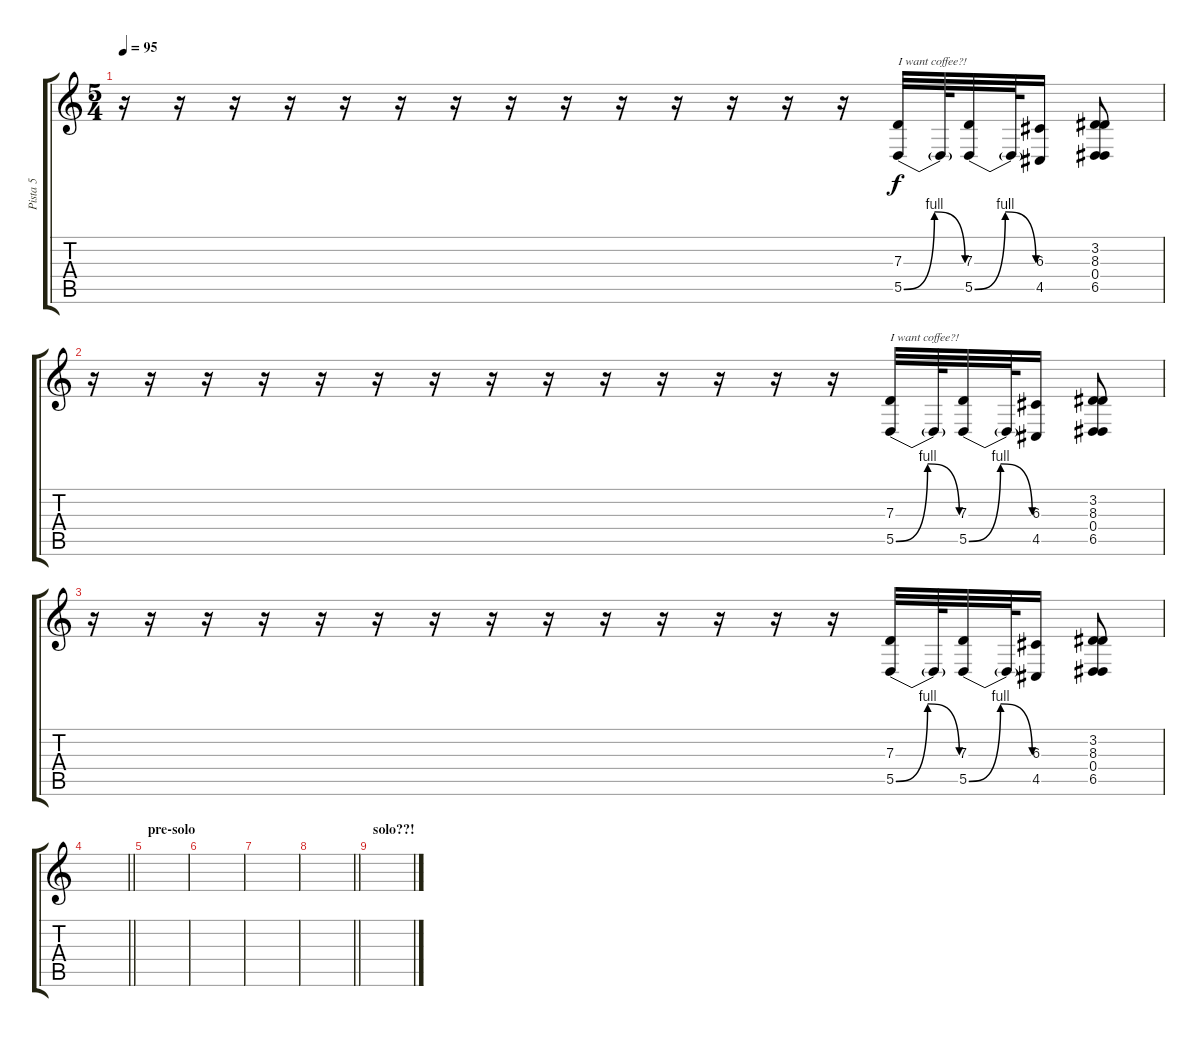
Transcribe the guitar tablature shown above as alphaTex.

\track ("Pista 5" "Pista 5") {instrument panflute}
\staff {score tabs}
\tuning (E4 B3 G3 D3 A2 E2) {hide}
\ts (5 4)
\tempo 95
\clef g2
\ks c
r.16{dy f instrument distortionguitar} r.16 r.16 r.16 r.16 r.16 r.16 r.16 r.16 r.16 r.16 r.16 r.16 r.16 (7.3 5.5{be (bendrelease 0 0 15 4 46 4 60 0)}).32{txt "I want coffee?!" volume 16 instrument panflute} 5.5{t}.64 (7.3 5.5{be (bendrelease 0 0 15 4 46 4 60 0)}).32 5.5{t}.64 (6.3 4.5).16 (3.2 8.3 0.4 6.5).8 |
r.16{instrument distortionguitar} r.16 r.16 r.16 r.16 r.16 r.16 r.16 r.16 r.16 r.16 r.16 r.16 r.16 (7.3 5.5{be (bendrelease 0 0 15 4 46 4 60 0)}).32{txt "I want coffee?!" volume 16 instrument panflute} 5.5{t}.64 (7.3 5.5{be (bendrelease 0 0 15 4 46 4 60 0)}).32 5.5{t}.64 (6.3 4.5).16 (3.2 8.3 0.4 6.5).8 |
r.16{instrument distortionguitar} r.16 r.16 r.16 r.16 r.16 r.16 r.16 r.16 r.16 r.16 r.16 r.16 r.16 (7.3 5.5{be (bendrelease 0 0 15 4 46 4 60 0)}).32{volume 16 instrument panflute} 5.5{t}.64 (7.3 5.5{be (bendrelease 0 0 15 4 46 4 60 0)}).32 5.5{t}.64 (6.3 4.5).16 (3.2 8.3 0.4 6.5).8 |
\barLineRight lightlight
|
\section ("" "pre-solo")
|
|
|
\barLineRight lightlight
|
\section ("" "solo??!")
